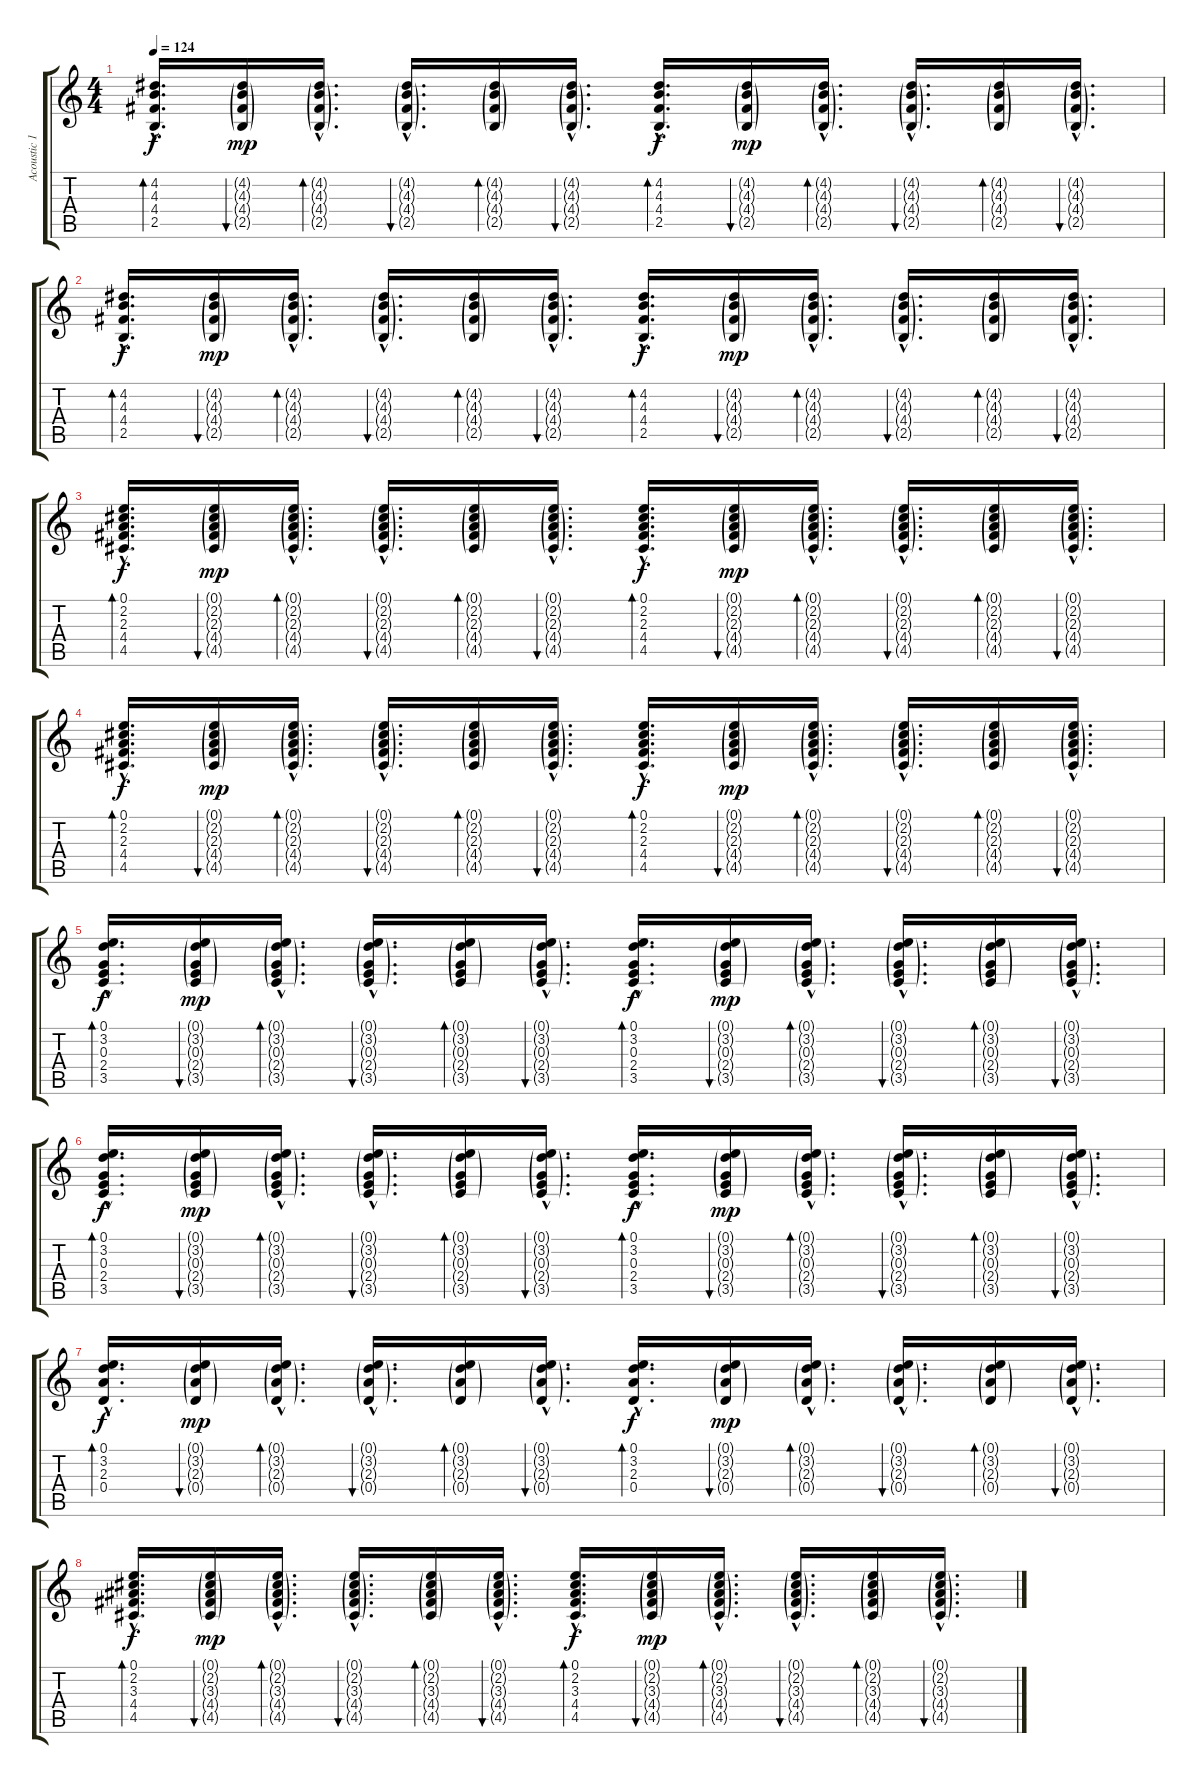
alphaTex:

\track ("Acoustic 1" "Acoustic 1") {instrument acousticguitarsteel}
\staff {score tabs}
\tuning (E4 B3 G3 D3 A2 E2) {hide}
\ts (4 4)
\tempo 124
\clef g2
\ks c
(4.2{hac} 4.3{hac} 4.4{hac} 2.5{hac}).16{d bd 60 dy f} (4.2{g} 4.3{g} 4.4{g} 2.5{g}).16{bu 60 dy mp} (4.2{g hac} 4.3{g hac} 4.4{g hac} 2.5{g hac}).16{d bd 60} (4.2{g hac} 4.3{g hac} 4.4{g hac} 2.5{g hac}).16{d bu 60} (4.2{g} 4.3{g} 4.4{g} 2.5{g}).16{bd 60} (4.2{g hac} 4.3{g hac} 4.4{g hac} 2.5{g hac}).16{d bu 60} (4.2{hac} 4.3{hac} 4.4{hac} 2.5{hac}).16{d bd 60 dy f} (4.2{g} 4.3{g} 4.4{g} 2.5{g}).16{bu 60 dy mp} (4.2{g hac} 4.3{g hac} 4.4{g hac} 2.5{g hac}).16{d bd 60} (4.2{g hac} 4.3{g hac} 4.4{g hac} 2.5{g hac}).16{d bu 60} (4.2{g} 4.3{g} 4.4{g} 2.5{g}).16{bd 60} (4.2{g hac} 4.3{g hac} 4.4{g hac} 2.5{g hac}).16{d bu 60} |
(4.2{hac} 4.3{hac} 4.4{hac} 2.5{hac}).16{d bd 60 dy f} (4.2{g} 4.3{g} 4.4{g} 2.5{g}).16{bu 60 dy mp} (4.2{g hac} 4.3{g hac} 4.4{g hac} 2.5{g hac}).16{d bd 60} (4.2{g hac} 4.3{g hac} 4.4{g hac} 2.5{g hac}).16{d bu 60} (4.2{g} 4.3{g} 4.4{g} 2.5{g}).16{bd 60} (4.2{g hac} 4.3{g hac} 4.4{g hac} 2.5{g hac}).16{d bu 60} (4.2{hac} 4.3{hac} 4.4{hac} 2.5{hac}).16{d bd 60 dy f} (4.2{g} 4.3{g} 4.4{g} 2.5{g}).16{bu 60 dy mp} (4.2{g hac} 4.3{g hac} 4.4{g hac} 2.5{g hac}).16{d bd 60} (4.2{g hac} 4.3{g hac} 4.4{g hac} 2.5{g hac}).16{d bu 60} (4.2{g} 4.3{g} 4.4{g} 2.5{g}).16{bd 60} (4.2{g hac} 4.3{g hac} 4.4{g hac} 2.5{g hac}).16{d bu 60} |
(0.1{hac} 2.2{hac} 2.3{hac} 4.4{hac} 4.5{hac}).16{d bd 60 dy f} (0.1{g} 2.2{g} 2.3{g} 4.4{g} 4.5{g}).16{bu 60 dy mp} (0.1{g hac} 2.2{g hac} 2.3{g hac} 4.4{g hac} 4.5{g hac}).16{d bd 60} (0.1{g hac} 2.2{g hac} 2.3{g hac} 4.4{g hac} 4.5{g hac}).16{d bu 60} (0.1{g} 2.2{g} 2.3{g} 4.4{g} 4.5{g}).16{bd 60} (0.1{g hac} 2.2{g hac} 2.3{g hac} 4.4{g hac} 4.5{g hac}).16{d bu 60} (0.1{hac} 2.2{hac} 2.3{hac} 4.4{hac} 4.5{hac}).16{d bd 60 dy f} (0.1{g} 2.2{g} 2.3{g} 4.4{g} 4.5{g}).16{bu 60 dy mp} (0.1{g hac} 2.2{g hac} 2.3{g hac} 4.4{g hac} 4.5{g hac}).16{d bd 60} (0.1{g hac} 2.2{g hac} 2.3{g hac} 4.4{g hac} 4.5{g hac}).16{d bu 60} (0.1{g} 2.2{g} 2.3{g} 4.4{g} 4.5{g}).16{bd 60} (0.1{g hac} 2.2{g hac} 2.3{g hac} 4.4{g hac} 4.5{g hac}).16{d bu 60} |
(0.1{hac} 2.2{hac} 2.3{hac} 4.4{hac} 4.5{hac}).16{d bd 60 dy f} (0.1{g} 2.2{g} 2.3{g} 4.4{g} 4.5{g}).16{bu 60 dy mp} (0.1{g hac} 2.2{g hac} 2.3{g hac} 4.4{g hac} 4.5{g hac}).16{d bd 60} (0.1{g hac} 2.2{g hac} 2.3{g hac} 4.4{g hac} 4.5{g hac}).16{d bu 60} (0.1{g} 2.2{g} 2.3{g} 4.4{g} 4.5{g}).16{bd 60} (0.1{g hac} 2.2{g hac} 2.3{g hac} 4.4{g hac} 4.5{g hac}).16{d bu 60} (0.1{hac} 2.2{hac} 2.3{hac} 4.4{hac} 4.5{hac}).16{d bd 60 dy f} (0.1{g} 2.2{g} 2.3{g} 4.4{g} 4.5{g}).16{bu 60 dy mp} (0.1{g hac} 2.2{g hac} 2.3{g hac} 4.4{g hac} 4.5{g hac}).16{d bd 60} (0.1{g hac} 2.2{g hac} 2.3{g hac} 4.4{g hac} 4.5{g hac}).16{d bu 60} (0.1{g} 2.2{g} 2.3{g} 4.4{g} 4.5{g}).16{bd 60} (0.1{g hac} 2.2{g hac} 2.3{g hac} 4.4{g hac} 4.5{g hac}).16{d bu 60} |
(0.1{hac} 3.2{hac} 0.3{hac} 2.4{hac} 3.5{hac}).16{d bd 60 dy f} (0.1{g} 3.2{g} 0.3{g} 2.4{g} 3.5{g}).16{bu 60 dy mp} (0.1{g hac} 3.2{g hac} 0.3{g hac} 2.4{g hac} 3.5{g hac}).16{d bd 60} (0.1{g hac} 3.2{g hac} 0.3{g hac} 2.4{g hac} 3.5{g hac}).16{d bu 60} (0.1{g} 3.2{g} 0.3{g} 2.4{g} 3.5{g}).16{bd 60} (0.1{g hac} 3.2{g hac} 0.3{g hac} 2.4{g hac} 3.5{g hac}).16{d bu 60} (0.1{hac} 3.2{hac} 0.3{hac} 2.4{hac} 3.5{hac}).16{d bd 60 dy f} (0.1{g} 3.2{g} 0.3{g} 2.4{g} 3.5{g}).16{bu 60 dy mp} (0.1{g hac} 3.2{g hac} 0.3{g hac} 2.4{g hac} 3.5{g hac}).16{d bd 60} (0.1{g hac} 3.2{g hac} 0.3{g hac} 2.4{g hac} 3.5{g hac}).16{d bu 60} (0.1{g} 3.2{g} 0.3{g} 2.4{g} 3.5{g}).16{bd 60} (0.1{g hac} 3.2{g hac} 0.3{g hac} 2.4{g hac} 3.5{g hac}).16{d bu 60} |
(0.1{hac} 3.2{hac} 0.3{hac} 2.4{hac} 3.5{hac}).16{d bd 60 dy f} (0.1{g} 3.2{g} 0.3{g} 2.4{g} 3.5{g}).16{bu 60 dy mp} (0.1{g hac} 3.2{g hac} 0.3{g hac} 2.4{g hac} 3.5{g hac}).16{d bd 60} (0.1{g hac} 3.2{g hac} 0.3{g hac} 2.4{g hac} 3.5{g hac}).16{d bu 60} (0.1{g} 3.2{g} 0.3{g} 2.4{g} 3.5{g}).16{bd 60} (0.1{g hac} 3.2{g hac} 0.3{g hac} 2.4{g hac} 3.5{g hac}).16{d bu 60} (0.1{hac} 3.2{hac} 0.3{hac} 2.4{hac} 3.5{hac}).16{d bd 60 dy f} (0.1{g} 3.2{g} 0.3{g} 2.4{g} 3.5{g}).16{bu 60 dy mp} (0.1{g hac} 3.2{g hac} 0.3{g hac} 2.4{g hac} 3.5{g hac}).16{d bd 60} (0.1{g hac} 3.2{g hac} 0.3{g hac} 2.4{g hac} 3.5{g hac}).16{d bu 60} (0.1{g} 3.2{g} 0.3{g} 2.4{g} 3.5{g}).16{bd 60} (0.1{g hac} 3.2{g hac} 0.3{g hac} 2.4{g hac} 3.5{g hac}).16{d bu 60} |
(0.1{hac} 3.2{hac} 2.3{hac} 0.4{hac}).16{d bd 60 dy f} (0.1{g} 3.2{g} 2.3{g} 0.4{g}).16{bu 60 dy mp} (0.1{g hac} 3.2{g hac} 2.3{g hac} 0.4{g hac}).16{d bd 60} (0.1{g hac} 3.2{g hac} 2.3{g hac} 0.4{g hac}).16{d bu 60} (0.1{g} 3.2{g} 2.3{g} 0.4{g}).16{bd 60} (0.1{g hac} 3.2{g hac} 2.3{g hac} 0.4{g hac}).16{d bu 60} (0.1{hac} 3.2{hac} 2.3{hac} 0.4{hac}).16{d bd 60 dy f} (0.1{g} 3.2{g} 2.3{g} 0.4{g}).16{bu 60 dy mp} (0.1{g hac} 3.2{g hac} 2.3{g hac} 0.4{g hac}).16{d bd 60} (0.1{g hac} 3.2{g hac} 2.3{g hac} 0.4{g hac}).16{d bu 60} (0.1{g} 3.2{g} 2.3{g} 0.4{g}).16{bd 60} (0.1{g hac} 3.2{g hac} 2.3{g hac} 0.4{g hac}).16{d bu 60} |
(0.1{hac} 2.2{hac} 3.3{hac} 4.4{hac} 4.5{hac}).16{d bd 60 dy f} (0.1{g} 2.2{g} 3.3{g} 4.4{g} 4.5{g}).16{bu 60 dy mp} (0.1{g hac} 2.2{g hac} 3.3{g hac} 4.4{g hac} 4.5{g hac}).16{d bd 60} (0.1{g hac} 2.2{g hac} 3.3{g hac} 4.4{g hac} 4.5{g hac}).16{d bu 60} (0.1{g} 2.2{g} 3.3{g} 4.4{g} 4.5{g}).16{bd 60} (0.1{g hac} 2.2{g hac} 3.3{g hac} 4.4{g hac} 4.5{g hac}).16{d bu 60} (0.1{hac} 2.2{hac} 3.3{hac} 4.4{hac} 4.5{hac}).16{d bd 60 dy f} (0.1{g} 2.2{g} 3.3{g} 4.4{g} 4.5{g}).16{bu 60 dy mp} (0.1{g hac} 2.2{g hac} 3.3{g hac} 4.4{g hac} 4.5{g hac}).16{d bd 60} (0.1{g hac} 2.2{g hac} 3.3{g hac} 4.4{g hac} 4.5{g hac}).16{d bu 60} (0.1{g} 2.2{g} 3.3{g} 4.4{g} 4.5{g}).16{bd 60} (0.1{g hac} 2.2{g hac} 3.3{g hac} 4.4{g hac} 4.5{g hac}).16{d bu 60}
